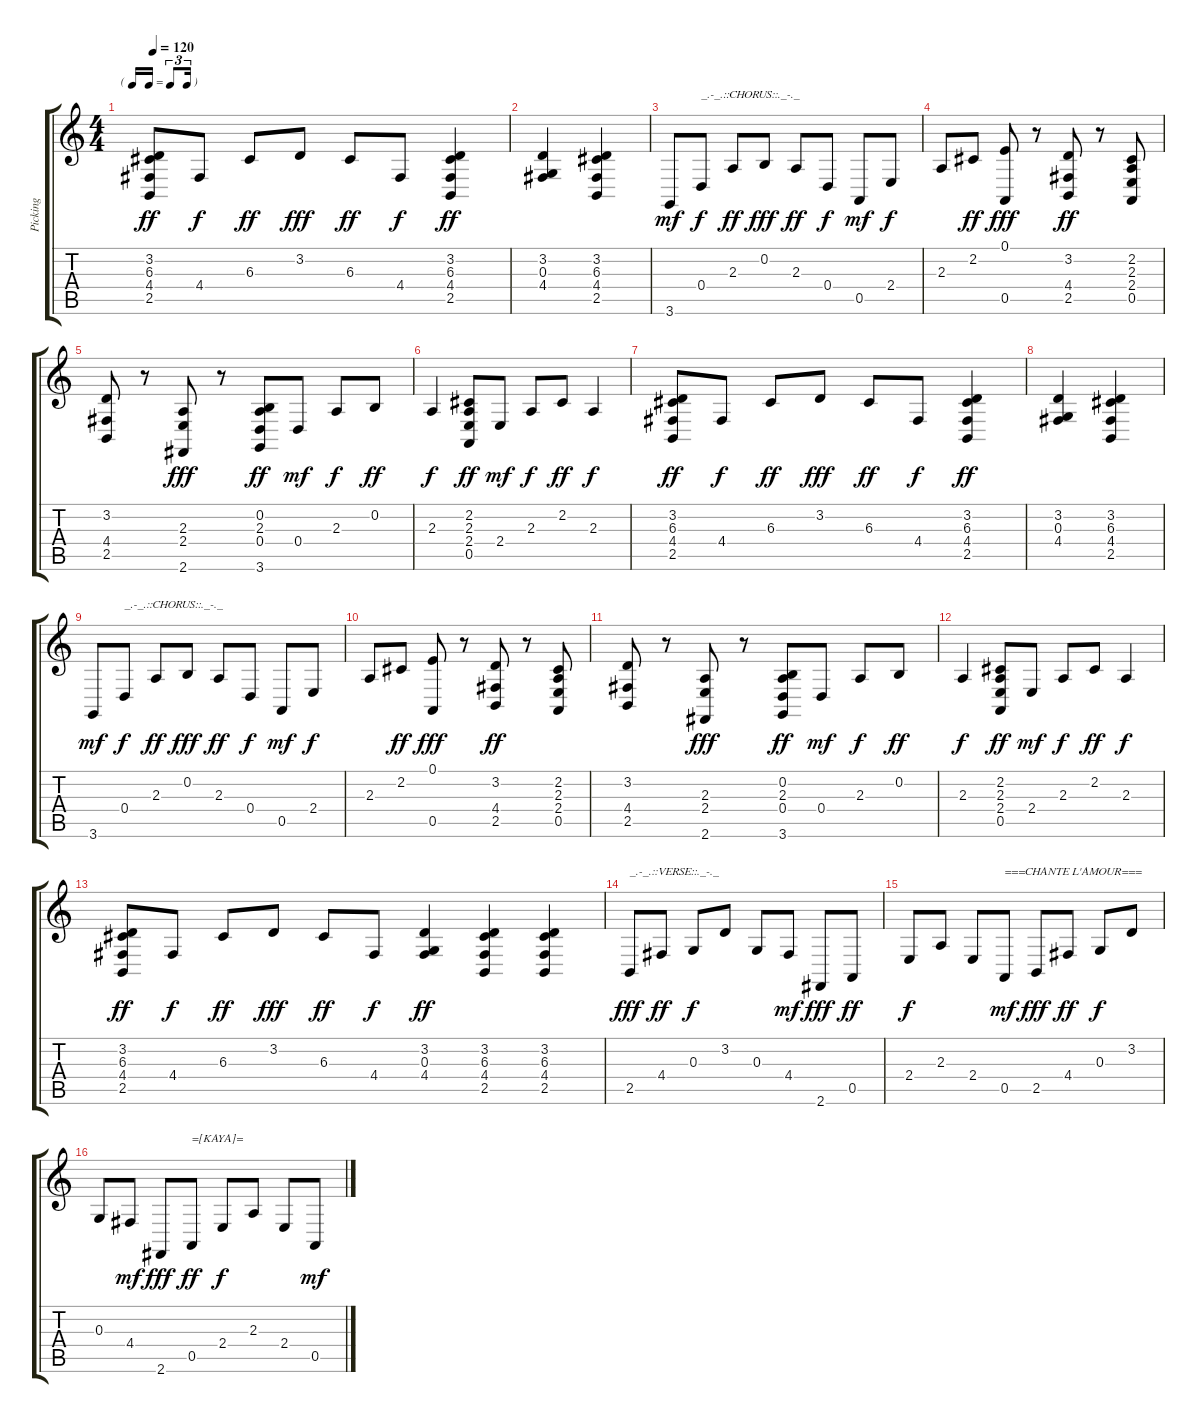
\track ("Picking" "Picking") {instrument acousticgrandpiano}
\staff {score tabs}
\tuning (E4 B3 G3 D3 A2 E2) {hide}
\ts (4 4)
\tf triplet16th
\tempo 120
\clef g2
\ks c
(3.2 6.3 4.4 2.5).8{dy ff} 4.4.8{dy f} 6.3.8{dy ff} 3.2.8{dy fff} 6.3.8{dy ff} 4.4.8{dy f} (3.2 6.3 4.4 2.5).4{dy ff} |
(3.2 0.3 4.4).4 (3.2 6.3 4.4 2.5).4 |
3.6.8{dy mf} 0.4.8{txt "_.-_.::CHORUS::._-._" dy f} 2.3.8{dy ff} 0.2.8{dy fff} 2.3.8{dy ff} 0.4.8{dy f} 0.5.8{dy mf} 2.4.8{dy f} |
2.3.8 2.2.8{dy ff} (0.1 0.5).8{dy fff} r.8 (3.2 4.4 2.5).8{dy ff} r.8 (2.2 2.3 2.4 0.5).8 |
(3.2 4.4 2.5).8 r.8 (2.3 2.4 2.6).8{dy fff} r.8 (0.2 2.3 0.4 3.6).8{dy ff} 0.4.8{dy mf} 2.3.8{dy f} 0.2.8{dy ff} |
2.3.4{dy f} (2.2 2.3 2.4 0.5).8{dy ff} 2.4.8{dy mf} 2.3.8{dy f} 2.2.8{dy ff} 2.3.4{dy f} |
(3.2 6.3 4.4 2.5).8{dy ff} 4.4.8{dy f} 6.3.8{dy ff} 3.2.8{dy fff} 6.3.8{dy ff} 4.4.8{dy f} (3.2 6.3 4.4 2.5).4{dy ff} |
(3.2 0.3 4.4).4 (3.2 6.3 4.4 2.5).4 |
3.6.8{dy mf} 0.4.8{txt "_.-_.::CHORUS::._-._" dy f} 2.3.8{dy ff} 0.2.8{dy fff} 2.3.8{dy ff} 0.4.8{dy f} 0.5.8{dy mf} 2.4.8{dy f} |
2.3.8 2.2.8{dy ff} (0.1 0.5).8{dy fff} r.8 (3.2 4.4 2.5).8{dy ff} r.8 (2.2 2.3 2.4 0.5).8 |
(3.2 4.4 2.5).8 r.8 (2.3 2.4 2.6).8{dy fff} r.8 (0.2 2.3 0.4 3.6).8{dy ff} 0.4.8{dy mf} 2.3.8{dy f} 0.2.8{dy ff} |
2.3.4{dy f} (2.2 2.3 2.4 0.5).8{dy ff} 2.4.8{dy mf} 2.3.8{dy f} 2.2.8{dy ff} 2.3.4{dy f} |
(3.2 6.3 4.4 2.5).8{dy ff} 4.4.8{dy f} 6.3.8{dy ff} 3.2.8{dy fff} 6.3.8{dy ff} 4.4.8{dy f} (3.2 0.3 4.4).4{dy ff} (3.2 6.3 4.4 2.5).4 (3.2 6.3 4.4 2.5).4 |
2.5.8{txt "_.-_.::VERSE::._-._" dy fff} 4.4.8{dy ff} 0.3.8{dy f} 3.2.8 0.3.8 4.4.8{dy mf} 2.6.8{dy fff} 0.5.8{dy ff} |
2.4.8{dy f} 2.3.8 2.4.8 0.5.8{txt "===CHANTE L'AMOUR===" dy mf} 2.5.8{dy fff} 4.4.8{dy ff} 0.3.8{dy f} 3.2.8 |
0.3.8 4.4.8{dy mf} 2.6.8{dy fff} 0.5.8{txt "=[KAYA]=" dy ff} 2.4.8{dy f} 2.3.8 2.4.8 0.5.8{dy mf}
